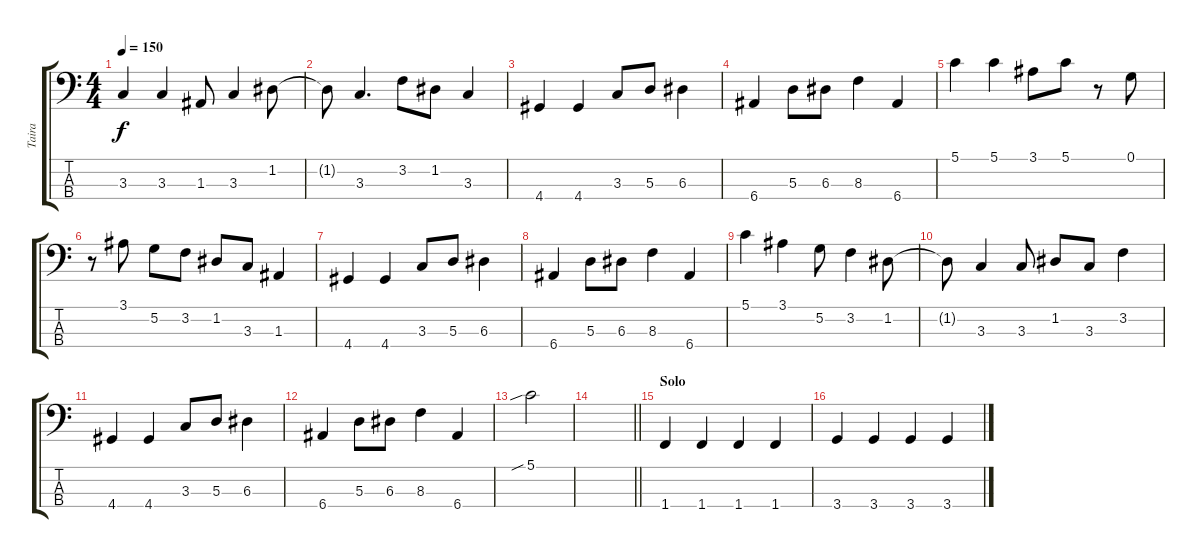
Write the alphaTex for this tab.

\track ("Taira" "Taira") {instrument electricbassfinger}
\staff {score tabs}
\tuning (G2 D2 A1 E1) {hide}
\ts (4 4)
\tempo 150
\clef f4
\ks c
3.3.4{dy f} 3.3.4 1.3.8 3.3.4 1.2.8 |
1.2{t}.8 3.3.4{d} 3.2.8 1.2.8 3.3.4 |
4.4.4 4.4.4 3.3.8 5.3.8 6.3.4 |
6.4.4 5.3.8 6.3.8 8.3.4 6.4.4 |
5.1.4 5.1.4 3.1.8 5.1.8 r.8 0.1.8 |
r.8 3.1.8 5.2.8 3.2.8 1.2.8 3.3.8 1.3.4 |
4.4.4 4.4.4 3.3.8 5.3.8 6.3.4 |
6.4.4 5.3.8 6.3.8 8.3.4 6.4.4 |
5.1.4 3.1.4 5.2.8 3.2.4 1.2.8 |
1.2{t}.8 3.3.4 3.3.8 1.2.8 3.3.8 3.2.4 |
4.4.4 4.4.4 3.3.8 5.3.8 6.3.4 |
6.4.4 5.3.8 6.3.8 8.3.4 6.4.4 |
5.1{sib}.2 |
\barLineRight lightlight
|
\section ("" "Solo")
1.4.4 1.4.4 1.4.4 1.4.4 |
3.4.4 3.4.4 3.4.4 3.4.4
